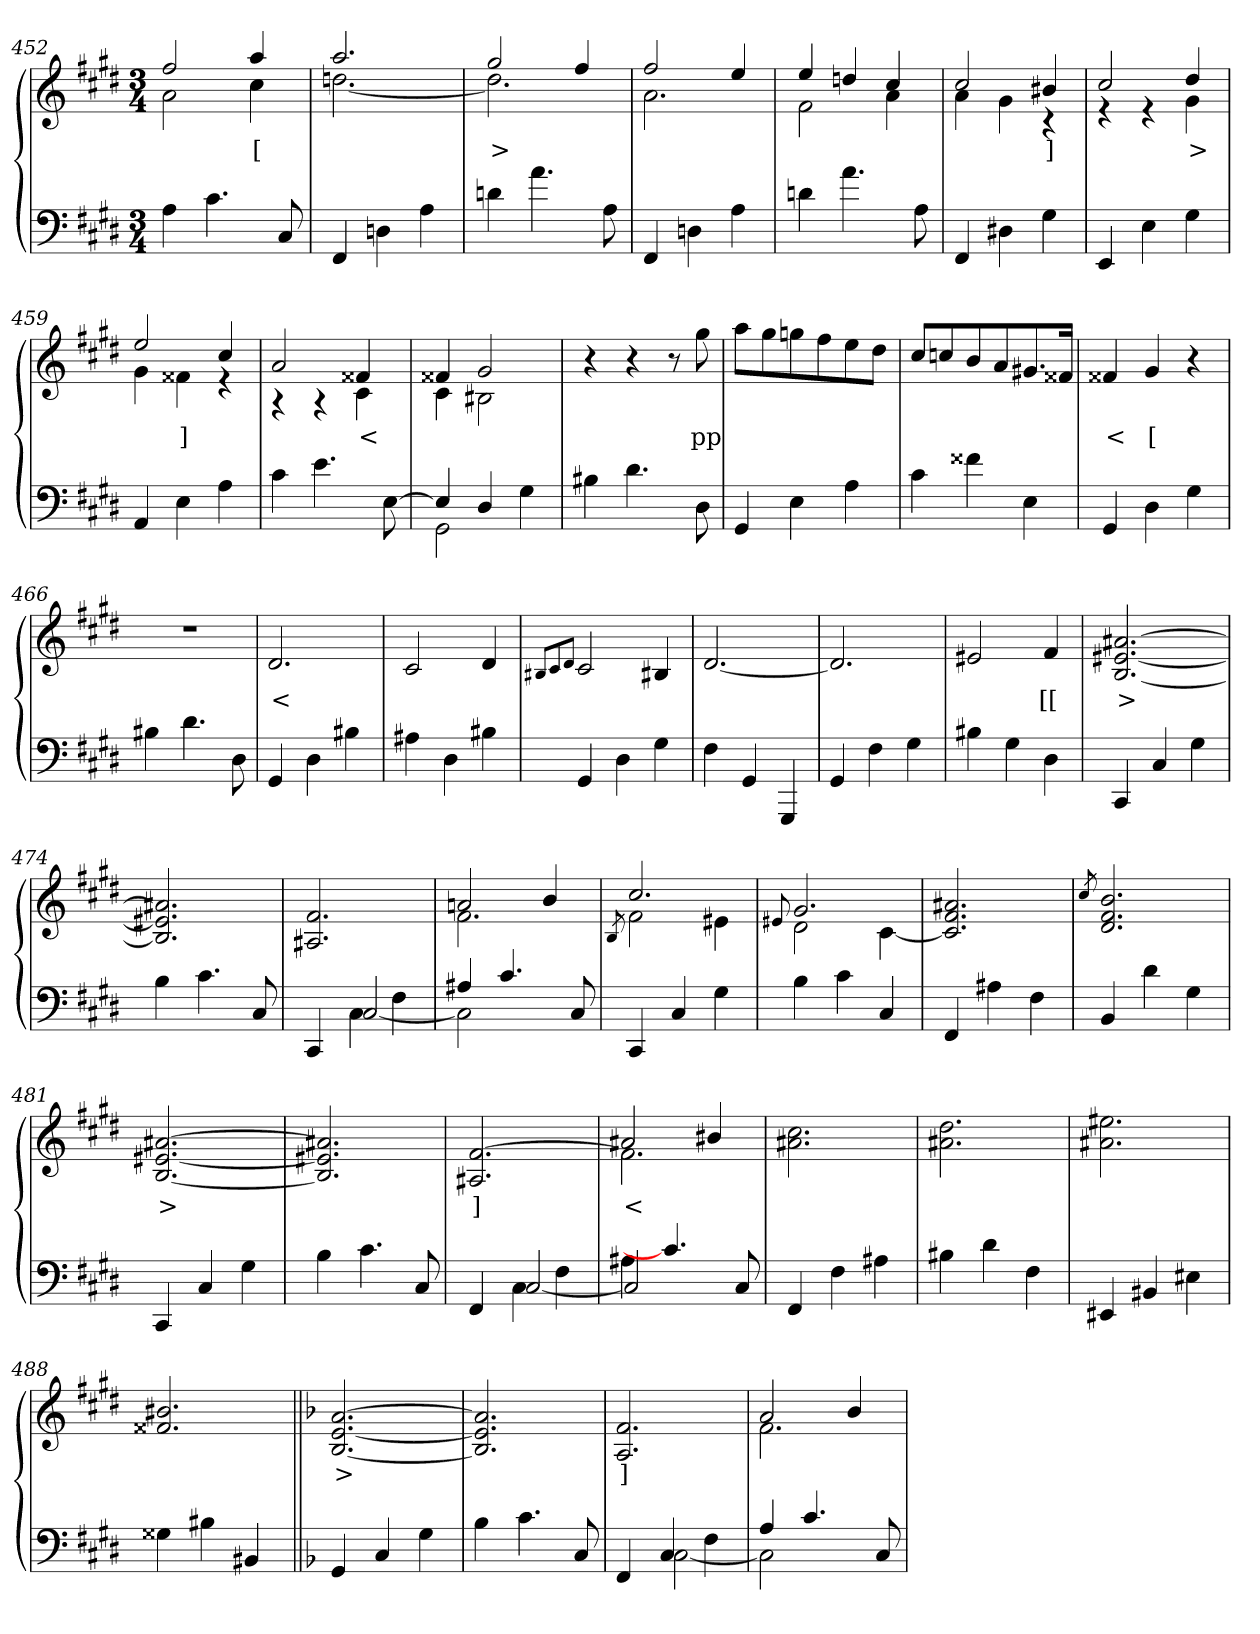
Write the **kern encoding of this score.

**kern	**kern	**text
*part2	*part1	*part1
*staff2	*staff1	*staff1
*clefF4	*clefG2	*
*k[f#c#g#d#]	*k[f#c#g#d#]	*
*M3/4	*M3/4	*
=452	=452	=452
*	*^	*
4A	2ff#	2a	.
4.c#	.	.	.
.	4aa	4cc#	[
8C#	.	.	.
=453	=453	=453	=453
4FF#	2.aa	[2.ddn	.
4Dn	.	.	.
4A	.	.	.
=454	=454	=454	=454
4dn	2gg#	2.ddn]	>
4.a	.	.	.
.	4ff#	.	.
8A	.	.	.
=455	=455	=455	=455
4FF#/	2ff#	2.a	.
4Dn	.	.	.
4A	4ee	.	.
=456	=456	=456	=456
4dn	4ee	2f#	.
4.a	4ddn	.	.
.	4cc#	4a	.
8A	.	.	.
=457	=457	=457	=457
4FF#	2cc#	4a	.
4D#X	.	4g#	.
4G#	4b#X	4r	]
=458	=458	=458	=458
4EE	2cc#	4r	.
4E	.	4r	.
4G#	4dd#	4g#	>
=459	=459	=459	=459
4AA	2ee	4g#	.
4E	.	4f##X	]
4A	4cc#	4r	.
=460	=460	=460	=460
4c#	2a	4r	.
4.e	.	4r	.
.	4f##X	4c#	<
[8E	.	.	.
=461	=461	=461	=461
*^	*	*	*
4E]	2GG#	4f##X	4c#	.
4D#	.	2g#	2B#X	.
4G#	4ryy	.	.	.
*v	*v	*	*	*
*	*v	*v	*
=462	=462	=462
4B#X	4r	.
4.d#	4r	.
.	8r	.
8D#	8gg#	pp
=463	=463	=463
4GG#	8aaL	.
.	8gg#	.
4E	8ggn	.
.	8ff#	.
4A	8ee	.
.	8dd#J	.
=464	=464	=464
4c#	8cc#L	.
.	8ccn	.
4f##X	8b	.
.	8a	.
4E	8.g#X	.
.	16f##XJk	.
=465	=465	=465
4GG#	4f##X	<
4D#	4g#	[
4G#	4r	.
=466	=466	=466
4B#X	2.r	.
4.d#	.	.
8D#	.	.
=467	=467	=467
4GG#	2.d#	<
4D#	.	.
4B#X	.	.
=468	=468	=468
4A#X	2c#	.
4D#	.	.
4B#X	4d#	.
=469	=469	=469
.	8qqB#X/L	.
.	8qqc#/	.
.	8qqd#/J	.
4GG#	2c#	.
4D#	.	.
4G#	4B#	.
=470	=470	=470
4F#	[2.d#	.
4GG#	.	.
4GGG#	.	.
=471	=471	=471
4GG#	2.d#]	.
4F#	.	.
4G#	.	.
=472	=472	=472
4B#X	2e#X	.
4G#	.	.
4D#	4f#	[[
=473	=473	=473
4CC#	[2.a#X [2.e#X [2.B	>
4C#	.	.
4G#	.	.
=474	=474	=474
4B	2.a#X] 2.e#X] 2.B]	.
4.c#	.	.
8C#	.	.
=475	=475	=475
*^	*	*
4CC#	4ryy	2.f# 2.A#X	.
4C#\	[2C#/	.	.
4F#\	.	.	.
=476	=476	=476	=476
*	*	*^	*
4A#X	2C#]	2an	2.f#	.
4.c#	.	.	.	.
.	4ryy	4b	.	.
8C#	.	.	.	.
*v	*v	*	*	*
=477	=477	=477	=477
.	8qB/	.	.
4CC#	2.cc#	2f#	.
4C#	.	.	.
4G#	.	4e#X	.
=478	=478	=478	=478
.	8qqe#X/	.	.
4B	2.g#	2d#	.
4c#	.	.	.
4C#	.	[4c#	.
*	*v	*v	*
=479	=479	=479
4FF#	2.a#X 2.f# 2.c#]	.
4A#X	.	.
4F#	.	.
=480	=480	=480
.	8qcc#/	.
4BB/	2.b 2.f# 2.d#	.
4d#	.	.
4G#	.	.
=481	=481	=481
4CC#	[2.a#X [2.e#X [2.B	>
4C#	.	.
4G#	.	.
=482	=482	=482
4B	2.a#X] 2.e#X] 2.B]	.
4.c#	.	.
8C#	.	.
=483	=483	=483
*^	*	*
4FF#/	4ryy	[2.f# 2.A#X	]
4C#\	[2C#/	.	.
4F#\	.	.	.
=484	=484	=484	=484
*	*	*^	*
4A#X\	2C#/]	2a#X	2.f#]	<
4.c#]	.	.	.	.
.	4ryy	4b#X	.	.
8C#	.	.	.	.
*v	*v	*	*	*
*	*v	*v	*
=485	=485	=485
4FF#	2.cc# 2.a#X	.
4F#	.	.
4A#X	.	.
=486	=486	=486
4B#X	2.dd# 2.a#X	.
4d#	.	.
4F#	.	.
=487	=487	=487
4EE#X	2.ee#X 2.a#X	.
4BB#X	.	.
4E#\	.	.
=488	=488	=488
4G##X	2.b#X 2.f##X	.
4B#X	.	.
4BB#	.	.
*k[]	*k[]	*
=489||	=489||	=489||
*k[b-]	*k[b-]	*
4GG/	[2.a [2.e [2.B-	>
4C/	.	.
4G\	.	.
=490	=490	=490
4B-	2.a] 2.e] 2.B-]	.
4.c	.	.
8C/	.	.
=491	=491	=491
*^	*	*
4FF/	4ryy	2.f 2.A	]
4C/	[2C\	.	.
4F\	.	.	.
=492	=492	=492	=492
*	*	*^	*
4A/	2C\]	2a	2.f	.
4.c/	.	.	.	.
.	4ryy	4b-	.	.
8C/	.	.	.	.
*v	*v	*	*	*
*	*v	*v	*
=	=	=
*-	*-	*-
